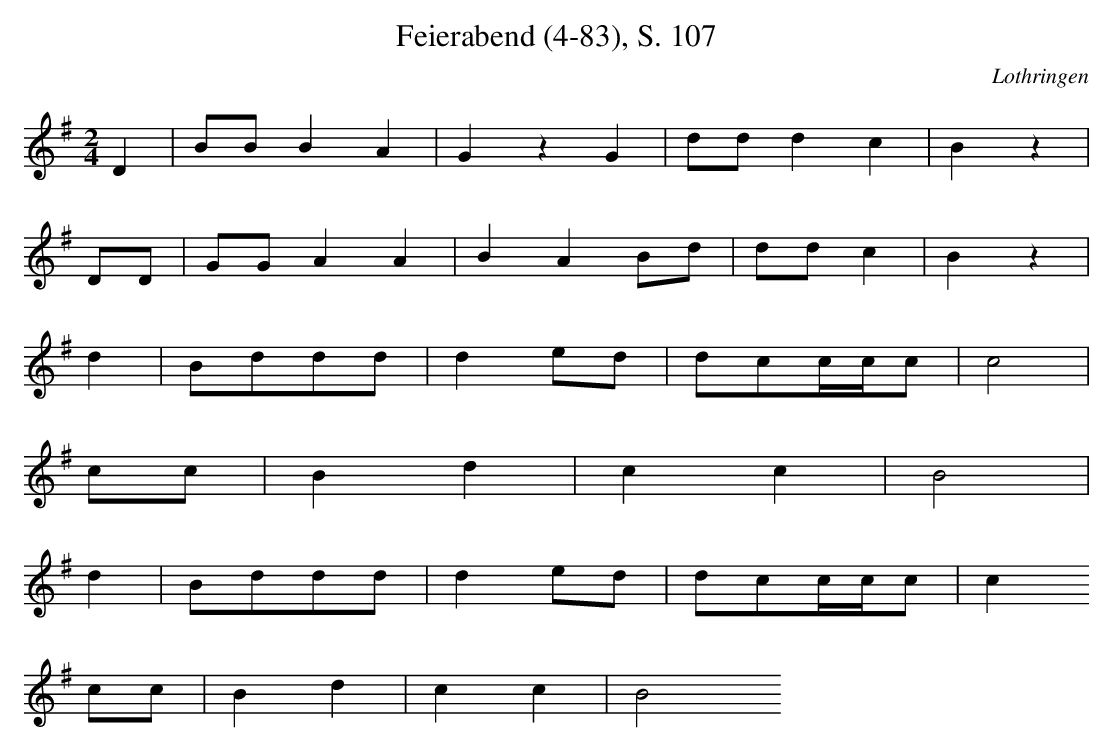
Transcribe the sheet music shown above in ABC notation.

X:1
T: Feierabend (4-83), S. 107
O: Lothringen
M: 2/4
L: 1/16
K: G
D4 | B2B2B4A4 | G4z4G4 | d2d2d4c4 | B4z4 |
D2D2 | G2G2A4A4 | B4A4B2d2 | d2d2c4 | B4z4 |
d4 | B2d2d2d2 | d4e2d2 | d2c2ccc2 | c8 |
c2c2 | B4d4 | c4c4 | B8 |
d4 | B2d2d2d2 | d4e2d2 | d2c2ccc2 | c4
c2c2 | B4d4 | c4c4 | B8
